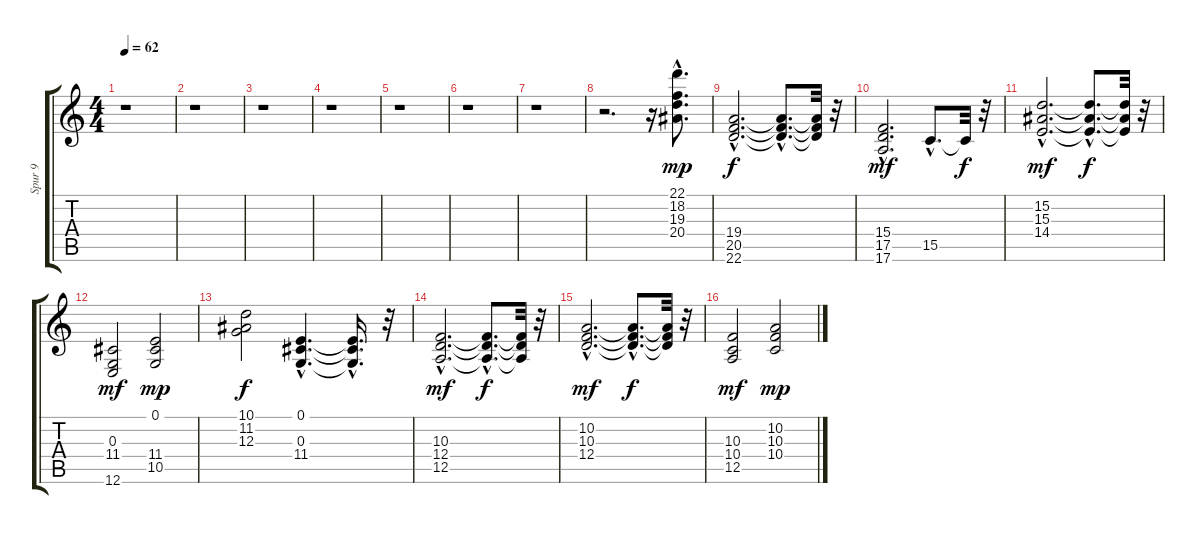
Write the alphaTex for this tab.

\track ("Spur 9" "Spur 9") {instrument synthvoice}
\staff {score tabs}
\tuning (E4 B3 G3 D3 A2 E2) {hide}
\ts (4 4)
\tempo 62
\clef g2
\ks c
r.1{dy mf} |
r.1 |
r.1 |
r.1 |
r.1 |
r.1 |
r.1 |
r.2{d} r.16 (22.1 18.2 19.3{hac} 20.4).8{d dy mp instrument stringensemble2} |
(19.4{hac} 20.5{hac} 22.6{hac}).2{d dy f instrument synthvoice} (19.4{hac t} 20.5{hac t} 22.6{hac t}).8{d} (19.4{t} 20.5{t} 22.6{t}).32 r.32 |
(15.4{hac} 17.5{hac} 17.6{hac}).2{d dy mf} 15.5{hac}.8{d} 15.5{t}.32{dy f} r.32 |
(15.2{hac} 15.3{hac} 14.4{hac}).2{d dy mf instrument choiraahs} (15.2{hac t} 15.3{hac t} 14.4{hac t}).8{d dy f} (15.2{t} 15.3{t} 14.4{t}).32 r.32 |
(0.3 11.4 12.6).2{dy mf} (0.1 11.4 10.5).2{dy mp} |
(10.1 11.2 12.3).2{dy f instrument synthvoice} (0.1{hac} 0.3{hac} 11.4{hac}).4{d} (0.1{hac t} 0.3{hac t} 11.4{hac t}).16{d} r.32 |
(10.3{hac} 12.4{hac} 12.5{hac}).2{d dy mf} (10.3{hac t} 12.4{hac t} 12.5{hac t}).8{d dy f} (10.3{t} 12.4{t} 12.5{t}).32 r.32 |
(10.2{hac} 10.3{hac} 12.4{hac}).2{d dy mf instrument choiraahs} (10.2{hac t} 10.3{hac t} 12.4{hac t}).8{d dy f} (10.2{t} 10.3{t} 12.4{t}).32 r.32 |
(10.3 10.4 12.5).2{dy mf} (10.2 10.3 10.4).2{dy mp}
